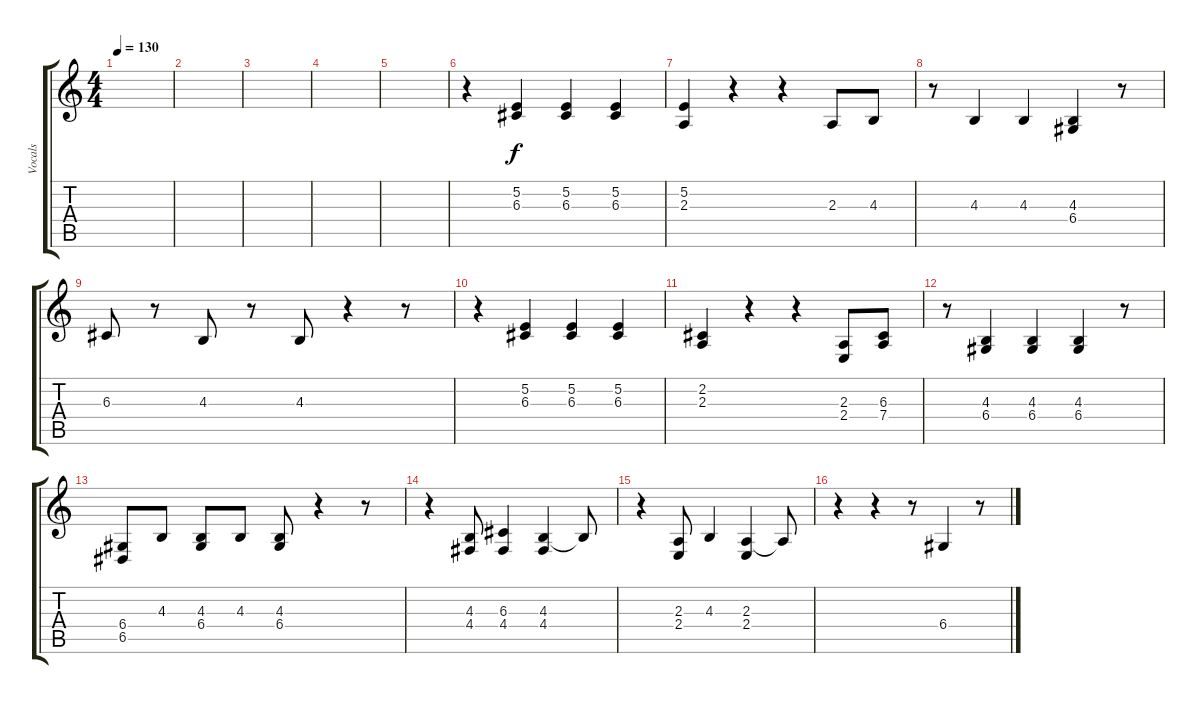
\track ("Vocals" "Vocals") {instrument lead6voice}
\staff {score tabs}
\tuning (E4 B3 G3 D3 A2 E2) {hide}
\ts (4 4)
\tempo 130
\clef g2
\ks c
|
|
|
|
|
r.4 (5.2 6.3).4 (5.2 6.3).4 (5.2 6.3).4 |
(5.2 2.3).4 r.4 r.4 2.3.8 4.3.8 |
r.8 4.3.4 4.3.4 (4.3 6.4).4 r.8 |
6.3.8 r.8 4.3.8 r.8 4.3.8 r.4 r.8 |
r.4 (5.2 6.3).4 (5.2 6.3).4 (5.2 6.3).4 |
(2.2 2.3).4 r.4 r.4 (2.3 2.4).8 (6.3 7.4).8 |
r.8 (4.3 6.4).4 (4.3 6.4).4 (4.3 6.4).4 r.8 |
(6.4 6.5).8 4.3.8 (4.3 6.4).8 4.3.8 (4.3 6.4).8 r.4 r.8 |
r.4 (4.3 4.4).8 (6.3 4.4).4 (4.3 4.4).4 4.3{t}.8 |
r.4 (2.3 2.4).8 4.3.4 (2.3 2.4).4 2.3{t}.8 |
r.4 r.4 r.8 6.4.4 r.8
